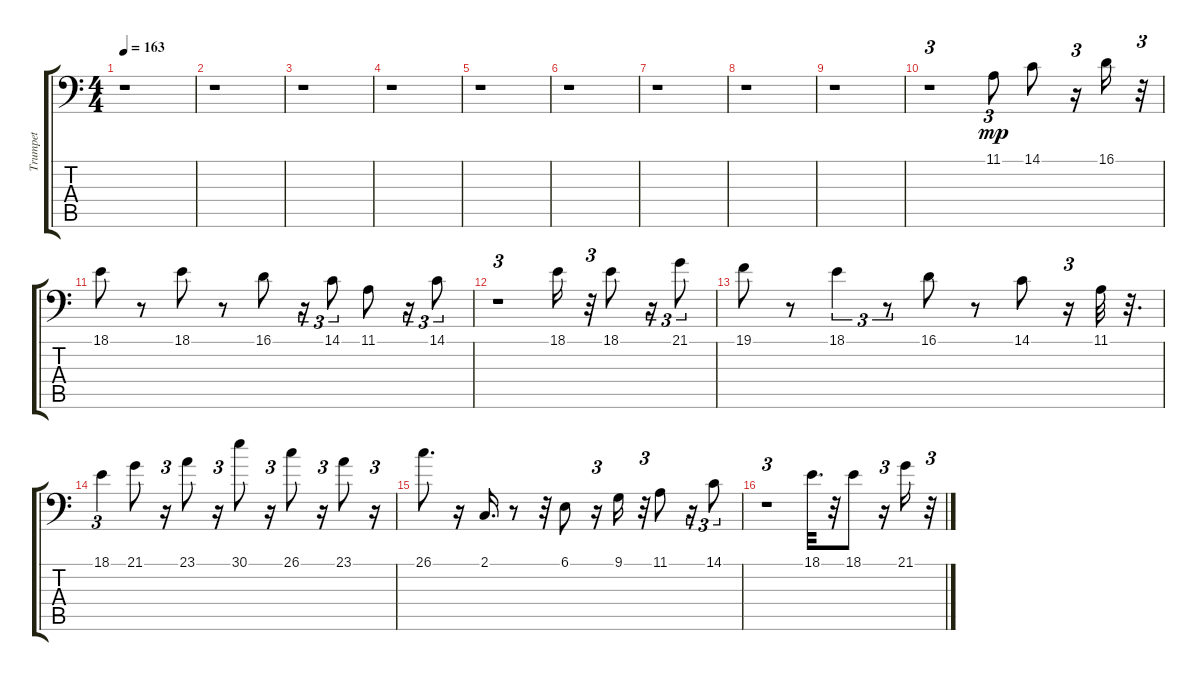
\track ("Trumpet" "Trumpet") {instrument trumpet}
\staff {score tabs}
\tuning (Bb2 E2 Bb1 E1 Bb0 E0 Bb-1) {hide}
\ts (4 4)
\tempo 163
\clef f4
\ks c
r.1{dy mp} |
r.1 |
r.1 |
r.1 |
r.1 |
r.1 |
r.1 |
r.1 |
r.1 |
r.1{tu (3 2)} 11.1.8{tu (3 2)} 14.1.8 r.16{tu (3 2)} 16.1.16 r.32{tu (3 2)} |
18.1.8 r.8 18.1.8 r.8 16.1.8 r.16{tu (3 2)} 14.1.8{tu (3 2)} 11.1.8 r.16{tu (3 2)} 14.1.8{tu (3 2)} |
r.1{tu (3 2)} 18.1.16 r.32{tu (3 2)} 18.1.8 r.16{tu (3 2)} 21.1.8{tu (3 2)} |
19.1.8 r.8 18.1.4{tu (3 2)} r.8{tu (3 2)} 16.1.8 r.8 14.1.8 r.16{tu (3 2)} 11.1.32 r.32{d} |
18.1.4{tu (3 2)} 21.1.8 r.16{tu (3 2)} 23.1.8 r.16{tu (3 2)} 30.1.8 r.16{tu (3 2)} 26.1.8 r.16{tu (3 2)} 23.1.8 r.16{tu (3 2)} |
26.1.8{d} r.16 2.1.16{d} r.8 r.32 6.1.8 r.16{tu (3 2)} 9.1.16 r.32{tu (3 2)} 11.1.8 r.16{tu (3 2)} 14.1.8{tu (3 2)} |
r.1{tu (3 2)} 18.1.32{d} r.32 18.1.8 r.16{tu (3 2)} 21.1.16 r.32{tu (3 2)}
